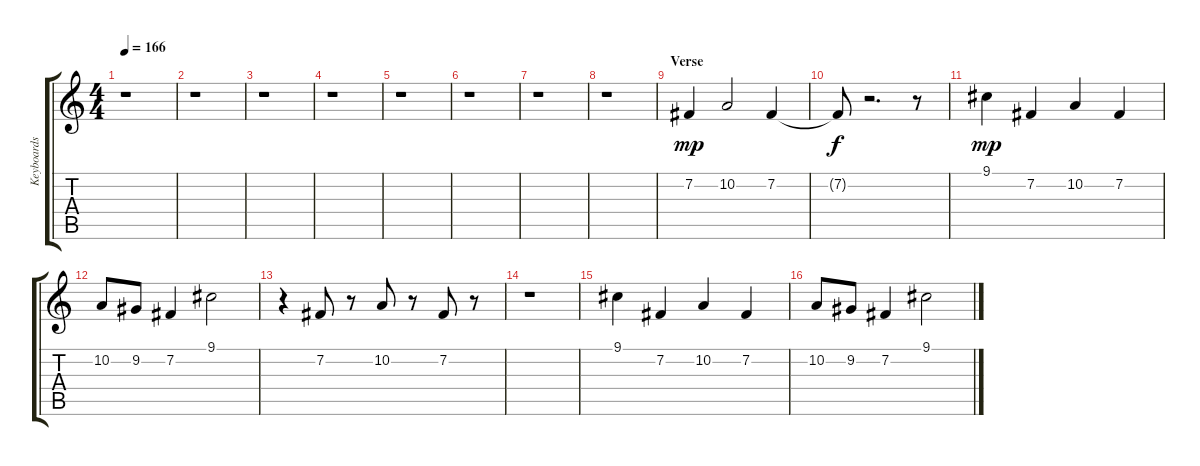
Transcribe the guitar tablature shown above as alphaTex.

\track ("Keyboards" "Keyboards") {instrument musicbox}
\staff {score tabs}
\tuning (E4 B3 G3 D3 A2 E2) {hide}
\ts (4 4)
\tempo 166
\clef g2
\ks c
r.1{dy mp} |
r.1 |
r.1 |
r.1 |
r.1 |
r.1 |
r.1 |
r.1 |
\section ("" "Verse")
7.2.4 10.2.2 7.2.4 |
7.2{t}.8{dy f} r.2{d} r.8 |
9.1.4{dy mp} 7.2.4 10.2.4 7.2.4 |
10.2.8 9.2.8 7.2.4 9.1.2 |
r.4 7.2.8 r.8 10.2.8 r.8 7.2.8 r.8 |
r.1 |
9.1.4 7.2.4 10.2.4 7.2.4 |
10.2.8 9.2.8 7.2.4 9.1.2
